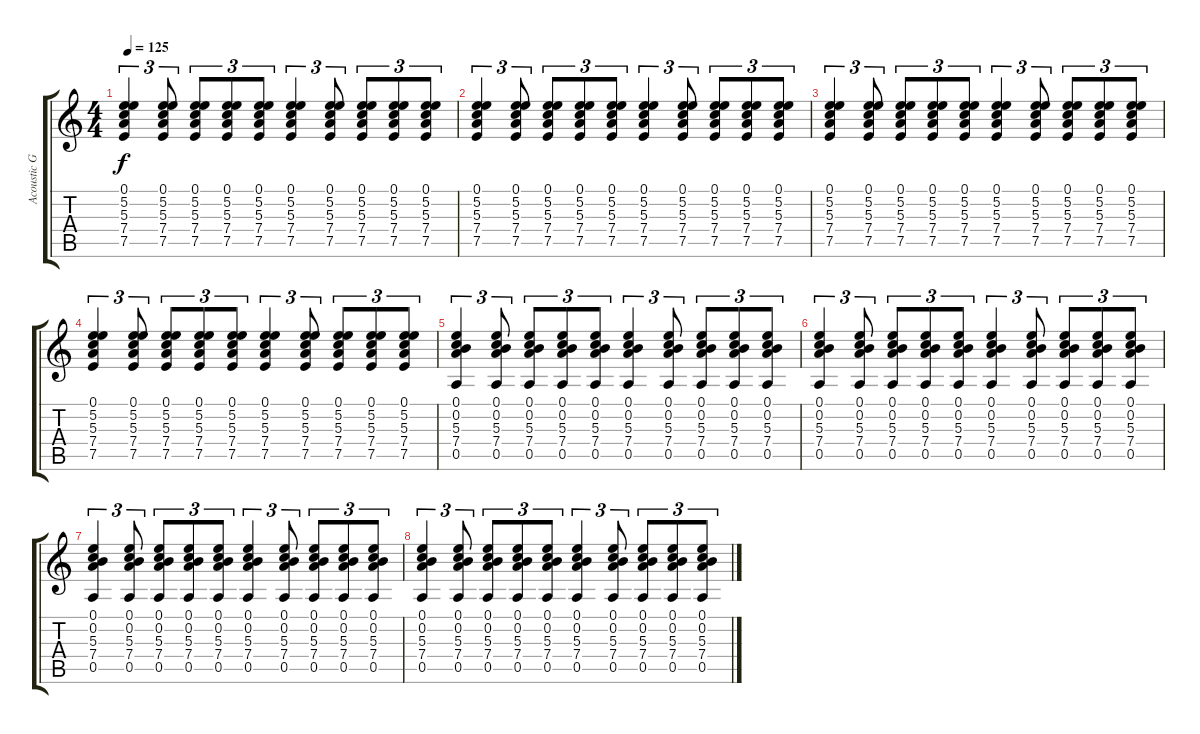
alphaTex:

\track ("Acoustic Guitar" "Acoustic G") {instrument acousticguitarsteel}
\staff {score tabs}
\tuning (E4 B3 G3 D3 A2 E2) {hide}
\ts (4 4)
\tempo 125
\clef g2
\ks c
(0.1 5.2 5.3 7.4 7.5).4{tu (3 2) dy f} (0.1 5.2 5.3 7.4 7.5).8{tu (3 2)} (0.1 5.2 5.3 7.4 7.5).8{tu (3 2)} (0.1 5.2 5.3 7.4 7.5).8{tu (3 2)} (0.1 5.2 5.3 7.4 7.5).8{tu (3 2)} (0.1 5.2 5.3 7.4 7.5).4{tu (3 2)} (0.1 5.2 5.3 7.4 7.5).8{tu (3 2)} (0.1 5.2 5.3 7.4 7.5).8{tu (3 2)} (0.1 5.2 5.3 7.4 7.5).8{tu (3 2)} (0.1 5.2 5.3 7.4 7.5).8{tu (3 2)} |
(0.1 5.2 5.3 7.4 7.5).4{tu (3 2)} (0.1 5.2 5.3 7.4 7.5).8{tu (3 2)} (0.1 5.2 5.3 7.4 7.5).8{tu (3 2)} (0.1 5.2 5.3 7.4 7.5).8{tu (3 2)} (0.1 5.2 5.3 7.4 7.5).8{tu (3 2)} (0.1 5.2 5.3 7.4 7.5).4{tu (3 2)} (0.1 5.2 5.3 7.4 7.5).8{tu (3 2)} (0.1 5.2 5.3 7.4 7.5).8{tu (3 2)} (0.1 5.2 5.3 7.4 7.5).8{tu (3 2)} (0.1 5.2 5.3 7.4 7.5).8{tu (3 2)} |
(0.1 5.2 5.3 7.4 7.5).4{tu (3 2)} (0.1 5.2 5.3 7.4 7.5).8{tu (3 2)} (0.1 5.2 5.3 7.4 7.5).8{tu (3 2)} (0.1 5.2 5.3 7.4 7.5).8{tu (3 2)} (0.1 5.2 5.3 7.4 7.5).8{tu (3 2)} (0.1 5.2 5.3 7.4 7.5).4{tu (3 2)} (0.1 5.2 5.3 7.4 7.5).8{tu (3 2)} (0.1 5.2 5.3 7.4 7.5).8{tu (3 2)} (0.1 5.2 5.3 7.4 7.5).8{tu (3 2)} (0.1 5.2 5.3 7.4 7.5).8{tu (3 2)} |
(0.1 5.2 5.3 7.4 7.5).4{tu (3 2)} (0.1 5.2 5.3 7.4 7.5).8{tu (3 2)} (0.1 5.2 5.3 7.4 7.5).8{tu (3 2)} (0.1 5.2 5.3 7.4 7.5).8{tu (3 2)} (0.1 5.2 5.3 7.4 7.5).8{tu (3 2)} (0.1 5.2 5.3 7.4 7.5).4{tu (3 2)} (0.1 5.2 5.3 7.4 7.5).8{tu (3 2)} (0.1 5.2 5.3 7.4 7.5).8{tu (3 2)} (0.1 5.2 5.3 7.4 7.5).8{tu (3 2)} (0.1 5.2 5.3 7.4 7.5).8{tu (3 2)} |
(0.1 0.2 5.3 7.4 0.5).4{tu (3 2)} (0.1 0.2 5.3 7.4 0.5).8{tu (3 2)} (0.1 0.2 5.3 7.4 0.5).8{tu (3 2)} (0.1 0.2 5.3 7.4 0.5).8{tu (3 2)} (0.1 0.2 5.3 7.4 0.5).8{tu (3 2)} (0.1 0.2 5.3 7.4 0.5).4{tu (3 2)} (0.1 0.2 5.3 7.4 0.5).8{tu (3 2)} (0.1 0.2 5.3 7.4 0.5).8{tu (3 2)} (0.1 0.2 5.3 7.4 0.5).8{tu (3 2)} (0.1 0.2 5.3 7.4 0.5).8{tu (3 2)} |
(0.1 0.2 5.3 7.4 0.5).4{tu (3 2)} (0.1 0.2 5.3 7.4 0.5).8{tu (3 2)} (0.1 0.2 5.3 7.4 0.5).8{tu (3 2)} (0.1 0.2 5.3 7.4 0.5).8{tu (3 2)} (0.1 0.2 5.3 7.4 0.5).8{tu (3 2)} (0.1 0.2 5.3 7.4 0.5).4{tu (3 2)} (0.1 0.2 5.3 7.4 0.5).8{tu (3 2)} (0.1 0.2 5.3 7.4 0.5).8{tu (3 2)} (0.1 0.2 5.3 7.4 0.5).8{tu (3 2)} (0.1 0.2 5.3 7.4 0.5).8{tu (3 2)} |
(0.1 0.2 5.3 7.4 0.5).4{tu (3 2)} (0.1 0.2 5.3 7.4 0.5).8{tu (3 2)} (0.1 0.2 5.3 7.4 0.5).8{tu (3 2)} (0.1 0.2 5.3 7.4 0.5).8{tu (3 2)} (0.1 0.2 5.3 7.4 0.5).8{tu (3 2)} (0.1 0.2 5.3 7.4 0.5).4{tu (3 2)} (0.1 0.2 5.3 7.4 0.5).8{tu (3 2)} (0.1 0.2 5.3 7.4 0.5).8{tu (3 2)} (0.1 0.2 5.3 7.4 0.5).8{tu (3 2)} (0.1 0.2 5.3 7.4 0.5).8{tu (3 2)} |
(0.1 0.2 5.3 7.4 0.5).4{tu (3 2)} (0.1 0.2 5.3 7.4 0.5).8{tu (3 2)} (0.1 0.2 5.3 7.4 0.5).8{tu (3 2)} (0.1 0.2 5.3 7.4 0.5).8{tu (3 2)} (0.1 0.2 5.3 7.4 0.5).8{tu (3 2)} (0.1 0.2 5.3 7.4 0.5).4{tu (3 2)} (0.1 0.2 5.3 7.4 0.5).8{tu (3 2)} (0.1 0.2 5.3 7.4 0.5).8{tu (3 2)} (0.1 0.2 5.3 7.4 0.5).8{tu (3 2)} (0.1 0.2 5.3 7.4 0.5).8{tu (3 2)}
